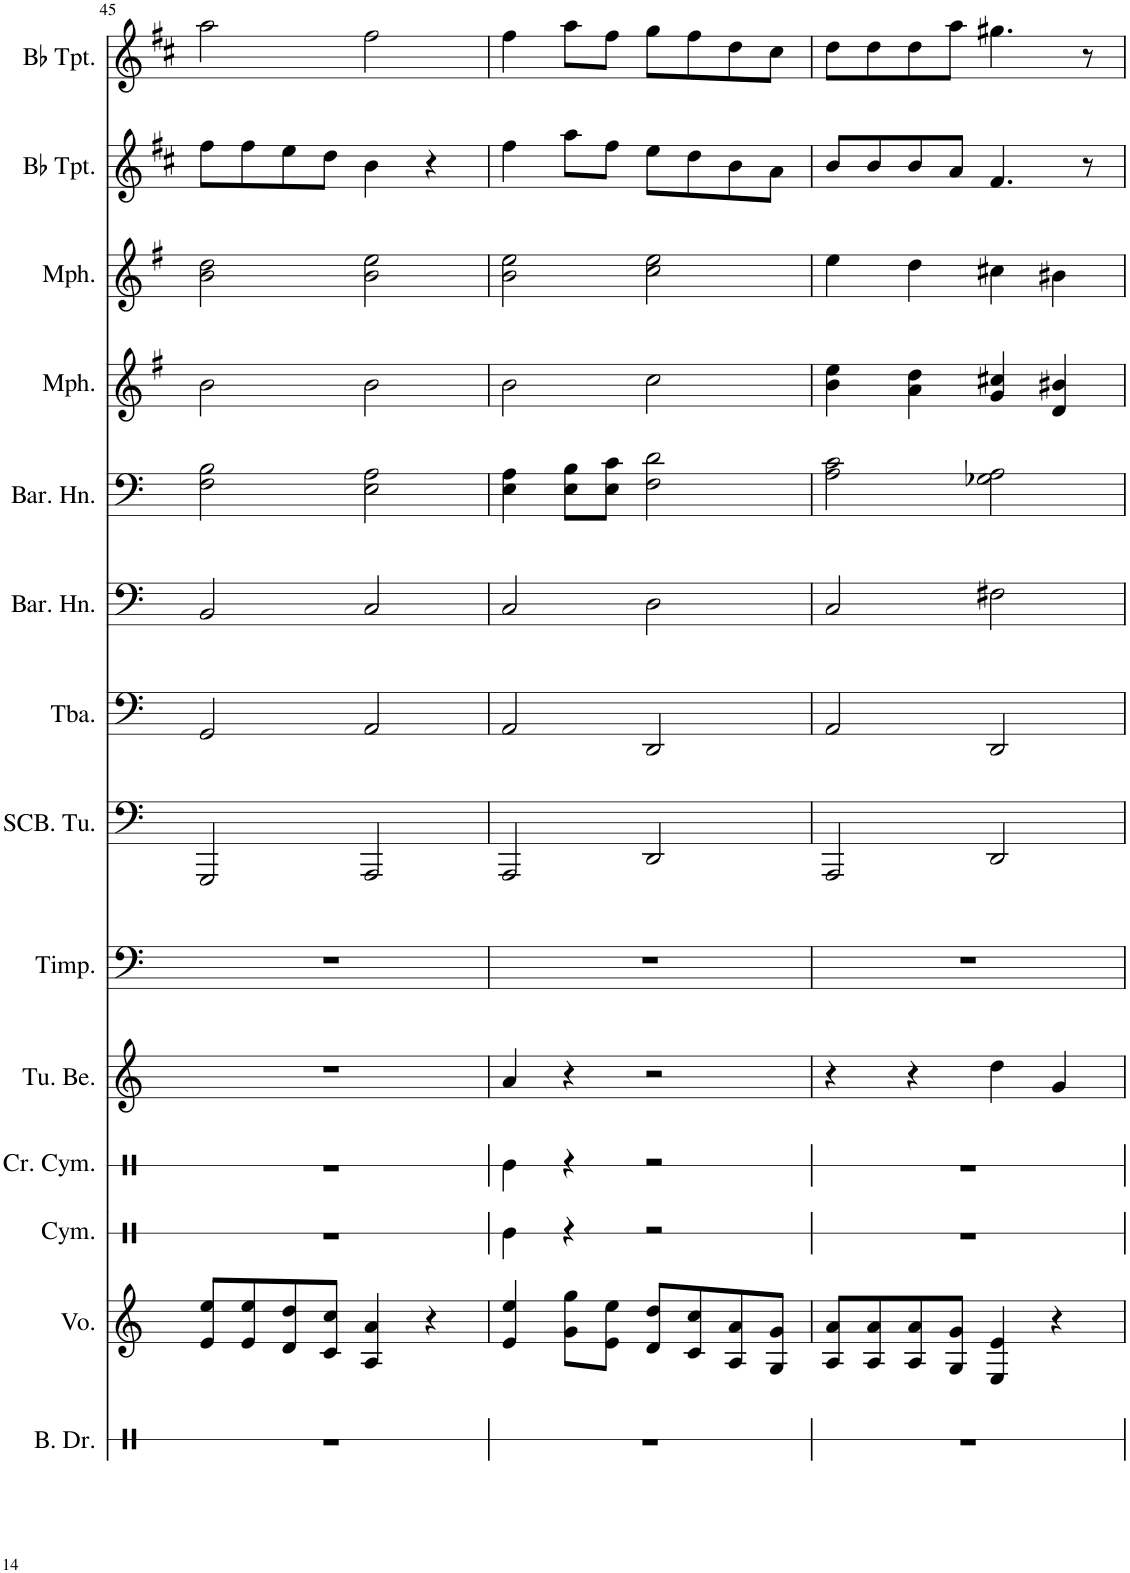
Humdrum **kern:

**kern	**kern	**kern	**kern	**kern	**kern	**kern	**kern	**kern	**kern	**kern	**kern	**kern	**kern
*part14	*part13	*part12	*part11	*part10	*part9	*part8	*part7	*part6	*part5	*part4	*part3	*part2	*part1
*staff14	*staff13	*staff12	*staff11	*staff10	*staff9	*staff8	*staff7	*staff6	*staff5	*staff4	*staff3	*staff2	*staff1
*I"Bass Drum	*I"Voice	*I"Cymbal	*I"Crash Cymbal	*I"Tubular Bells	*I"Timpani	*I"Sub-Contrabass Tuba	*I"Tuba	*I"Baritone Horn	*I"Baritone Horn	*I"Mellophone	*I"Mellophone	*I"Bb Trumpet	*I"Bb Trumpet
*I'B. Dr.	*I'Vo.	*I'Cym.	*I'Cr. Cym.	*I'Tu. Be.	*I'Timp.	*I'SCB. Tu.	*I'Tba.	*I'Bar. Hn.	*I'Bar. Hn.	*I'Mph.	*I'Mph.	*I'Bb Tpt.	*I'Bb Tpt.
!!LO:PB:g=z
*clefX	*clefG2	*clefX	*clefX	*clefG2	*clefF4	*clefF4	*clefF4	*clefF4	*clefF4	*clefG2	*clefG2	*clefG2	*clefG2
*	*	*	*	*	*	*	*	*Trd4c7	*Trd4c7	*Trd4c7	*Trd4c7	*Trd1c2	*Trd1c2
*k[]	*k[]	*k[]	*k[]	*k[]	*k[]	*k[]	*k[]	*k[]	*k[]	*k[f#]	*k[f#]	*k[f#c#]	*k[f#c#]
*M4/4	*M4/4	*M4/4	*M4/4	*M4/4	*M4/4	*M4/4	*M4/4	*M4/4	*M4/4	*M4/4	*M4/4	*M4/4	*M4/4
=45	=45	=45	=45	=45	=45	=45	=45	=45	=45	=45	=45	=45	=45
1r	8e/ 8ee/L	1r	1r	1r	1r	2GGG/	2GG/	2BB/	2F\ 2B\	2b\	2b\ 2dd\	8ff#\L	2aa\
.	8e/ 8ee/	.	.	.	.	.	.	.	.	.	.	8ff#\	.
.	8d/ 8dd/	.	.	.	.	.	.	.	.	.	.	8ee\	.
.	8c/ 8cc/J	.	.	.	.	.	.	.	.	.	.	8dd\J	.
.	4A/ 4a/	.	.	.	.	2AAA/	2AA/	2C/	2E\ 2A\	2b\	2b\ 2ee\	4b\	2ff#\
.	4r	.	.	.	.	.	.	.	.	.	.	4r	.
=46	=46	=46	=46	=46	=46	=46	=46	=46	=46	=46	=46	=46	=46
1r	4e/ 4ee/	4Re\	4Re\	4a/	1r	2AAA/	2AA/	2C/	4E\ 4A\	2b\	2b\ 2ee\	4ff#\	4ff#\
.	8g\ 8gg\L	4r	4r	4r	.	.	.	.	8E\ 8B\L	.	.	8aa\L	8aa\L
.	8e\ 8ee\J	.	.	.	.	.	.	.	8E\ 8c\J	.	.	8ff#\J	8ff#\J
.	8d/ 8dd/L	2r	2r	2r	.	2DD/	2DD/	2D\	2F\ 2d\	2cc\	2cc\ 2ee\	8ee\L	8gg\L
.	8c/ 8cc/	.	.	.	.	.	.	.	.	.	.	8dd\	8ff#\
.	8A/ 8a/	.	.	.	.	.	.	.	.	.	.	8b\	8dd\
.	8G/ 8g/J	.	.	.	.	.	.	.	.	.	.	8a\J	8cc#\J
=47	=47	=47	=47	=47	=47	=47	=47	=47	=47	=47	=47	=47	=47
1r	8A/ 8a/L	1r	1r	4r	1r	2AAA/	2AA/	2C/	2A\ 2c\	4b\ 4ee\	4ee\	8b/L	8dd\L
.	8A/ 8a/	.	.	.	.	.	.	.	.	.	.	8b/	8dd\
.	8A/ 8a/	.	.	4r	.	.	.	.	.	4a\ 4dd\	4dd\	8b/	8dd\
.	8G/ 8g/J	.	.	.	.	.	.	.	.	.	.	8a/J	8aa\J
.	4E/ 4e/	.	.	4dd\	.	2DD/	2DD/	2F#X\	2G-X\ 2A\	4g/ 4cc#X/	4cc#X\	4.f#/	4.gg#X\
.	4r	.	.	4g/	.	.	.	.	.	4d/ 4b#X/	4b#X\	.	.
.	.	.	.	.	.	.	.	.	.	.	.	8r	8r
=	=	=	=	=	=	=	=	=	=	=	=	=	=
*-	*-	*-	*-	*-	*-	*-	*-	*-	*-	*-	*-	*-	*-
